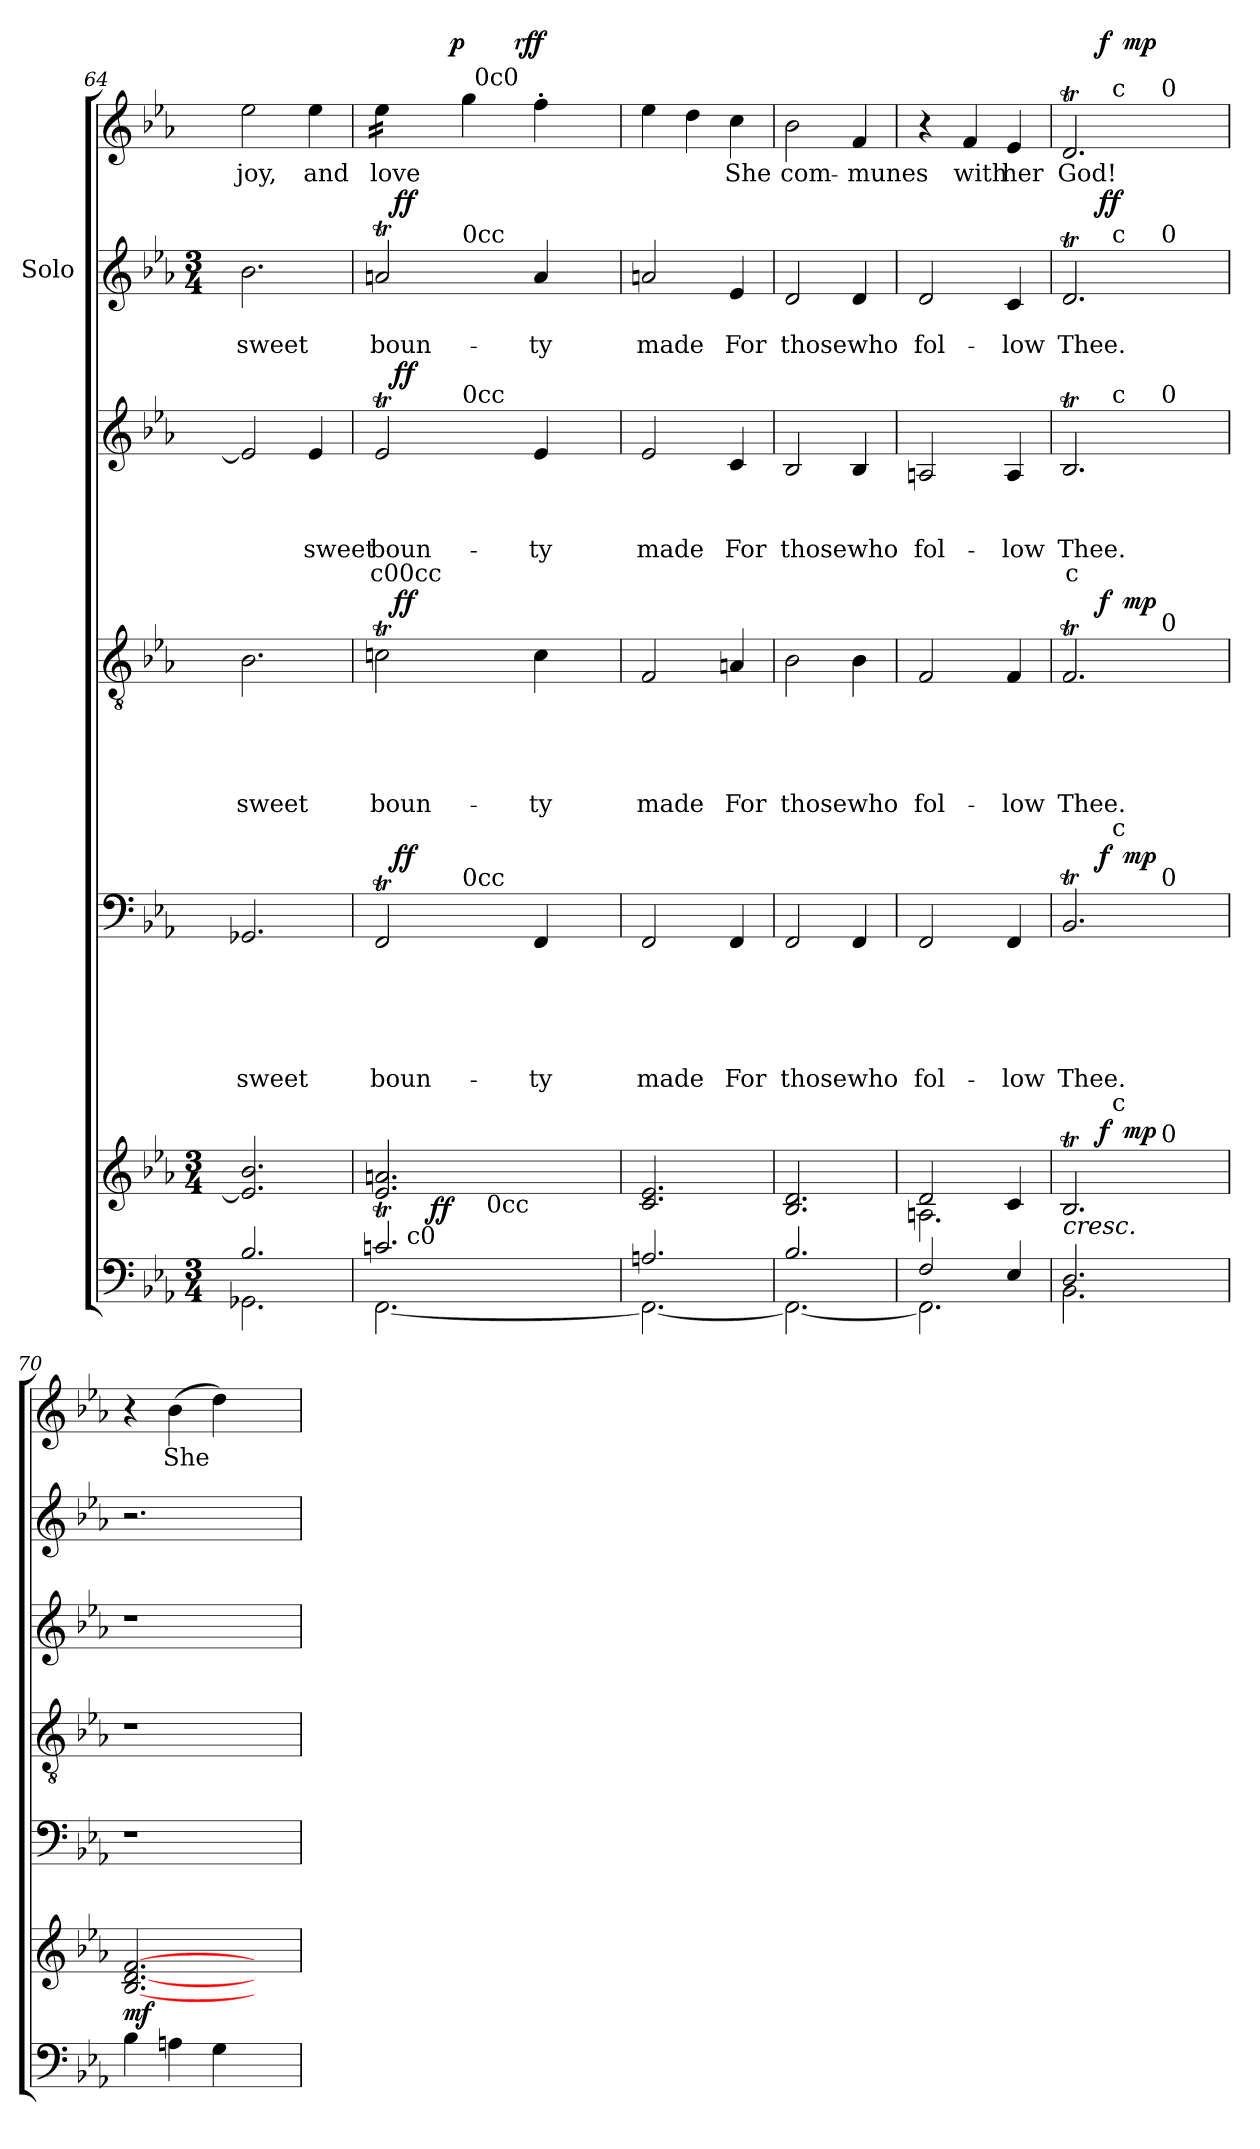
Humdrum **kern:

**kern	**kern	**dynam	**kern	**text	**text	**text	**text	**text	**text	**dynam	**kern	**text	**text	**text	**text	**text	**dynam	**kern	**text	**text	**text	**text	**dynam	**kern	**text	**text	**dynam	**kern	**text	**dynam
*part7	*part6	*part6	*part5	*part5	*part5	*part5	*part5	*part5	*part5	*part5	*part4	*part4	*part4	*part4	*part4	*part4	*part4	*part3	*part3	*part3	*part3	*part3	*part3	*part2	*part2	*part2	*part2	*part1	*part1	*part1
*staff7	*staff6	*staff6	*staff5	*staff5	*staff5	*staff5	*staff5	*staff5	*staff5	*staff5	*staff4	*staff4	*staff4	*staff4	*staff4	*staff4	*staff4	*staff3	*staff3	*staff3	*staff3	*staff3	*staff3	*staff2	*staff2	*staff2	*staff2	*staff1	*staff1	*staff1
*	*	*	*	*	*	*	*	*	*	*	*	*	*	*	*	*	*	*	*	*	*	*	*	*I"Solo	*	*	*	*	*	*
*clefF4	*clefG2	*	*clefF4	*	*	*	*	*	*	*	*clefGv2	*	*	*	*	*	*	*clefG2	*	*	*	*	*	*clefG2	*	*	*	*clefG2	*	*
*k[b-e-a-]	*k[b-e-a-]	*	*k[b-e-a-]	*	*	*	*	*	*	*	*k[b-e-a-]	*	*	*	*	*	*	*k[b-e-a-]	*	*	*	*	*	*k[b-e-a-]	*	*	*	*k[b-e-a-]	*	*
*E-:	*E-:	*	*E-:	*	*	*	*	*	*	*	*E-:	*	*	*	*	*	*	*E-:	*	*	*	*	*	*E-:	*	*	*	*E-:	*	*
*M3/4	*M3/4	*	*	*	*	*	*	*	*	*	*	*	*	*	*	*	*	*	*	*	*	*	*	*M3/4	*	*	*	*	*	*
=64	=64	=64	=64	=64	=64	=64	=64	=64	=64	=64	=64	=64	=64	=64	=64	=64	=64	=64	=64	=64	=64	=64	=64	=64	=64	=64	=64	=64	=64	=64
*^	*	*	*	*	*	*	*	*	*	*	*	*	*	*	*	*	*	*	*	*	*	*	*	*	*	*	*	*	*	*
!	!	!	!	!	!	!	!	!	!	!LO:LY:b	!	!	!	!	!	!	!LO:LY:b	!	!	!	!	!	!	!	!	!	!LO:LY:b	!	!	!LO:LY:b	!
2.B-/	2.GG-X\	2.e-/] 2.b-/	.	2.GG-X/	.	.	.	.	.	sweet	.	2.B-\	.	.	.	.	sweet	.	2e-/]	.	.	.	.	.	2.b-\	.	sweet	.	2ee-\	joy,	.
!	!	!	!	!	!	!	!	!	!	!	!	!	!	!	!	!	!	!	!	!	!	!LO:LY:b	!	!	!	!	!	!	!	!LO:LY:b	!
.	.	.	.	.	.	.	.	.	.	.	.	.	.	.	.	.	.	.	4e-/	.	.	sweet	.	.	.	.	.	.	4ee-\	and	.
!!LO:LB:g=z
=65	=65	=65	=65	=65	=65	=65	=65	=65	=65	=65	=65	=65	=65	=65	=65	=65	=65	=65	=65	=65	=65	=65	=65	=65	=65	=65	=65	=65	=65	=65	=65
!	!	!	!	!	!	!	!	!	!	!	!	!	!	!	!	!	!	!	!	!	!	!	!	!	!LO:TX:a:t=c0	!	!	!	!	!	!
!	!	!	!	!	!	!	!	!	!	!	!	!	!	!	!	!	!	!	!LO:TX:a:t=c0	!	!	!	!	!	!	!	!	!	!	!	!
!	!	!	!	!LO:TX:a:t=c0	!	!	!	!	!	!	!	!	!	!	!	!	!	!	!	!	!	!	!	!	!	!	!	!	!	!	!
!	!	!	!	!	!	!	!	!	!	!LO:LY:b	!	!	!	!	!	!	!LO:LY:b	!	!	!	!	!LO:LY:b	!LO:LY:b	!	!	!	!LO:LY:b	!	!	!LO:LY:b	!
*	*	*^	*	*^	*	*	*	*	*	*	*	*^	*	*	*	*	*	*	*^	*	*	*	*	*	*^	*	*	*	*^	*	*
*	*	*	*^	*	*	*^	*	*	*	*	*	*	*	*	*	*	*	*	*	*	*	*	*^	*	*	*	*	*	*	*^	*	*	*	*	*^	*	*
*	*	*	*	*^	*	*	*	*	*	*	*	*	*	*	*	*	*	*	*	*	*	*	*	*	*	*	*	*	*	*	*	*	*	*	*	*	*	*	*	*^	*	*
*	*	*	*	*	*	*	*	*	*	*	*	*	*	*	*	*	*	*	*	*	*	*	*	*	*	*	*	*	*	*	*	*	*	*	*	*	*	*	*tremolo	*	*	*	*	*
2.cnT/	[<2.FF\	2.e-/ 2.an/	8ryy	16.ryy	4ryy	.	2FFT/	16ryy	4ryy	.	.	.	.	.	boun-	.	2cnT\	16ryy	.	.	.	.	boun-	.	2e-T/	16ryy	4ryy	.	.	boun-	c00cc	.	2ant/	16ryy	4ryy	.	boun-	.	(>16ee-\LL	8..ryy	4..ryy	4ryy	love	.
!	!	!	!	!	!	!	!	!	!	!	!	!	!	!	!	!LO:DY:a	!	!	!	!	!	!	!	!LO:DY:a	!	!	!	!	!	!	!	!LO:DY:a	!	!	!	!	!	!LO:DY:a	!	!	!	!	!	!
.	.	.	.	.	.	.	.	2ryy	.	.	.	.	.	.	.	ff	.	2ryy	.	.	.	.	.	ff	.	2ryy	.	.	.	.	.	ff	.	2ryy	.	.	.	ff	(>16ee-\	.	.	.	.	.
!	!	!	!	!LO:TX:b:t=c0	!	!	!	!	!	!	!	!	!	!	!	!	!	!	!	!	!	!	!	!	!	!	!	!	!	!	!	!	!	!	!	!	!	!	!	!	!	!	!	!
.	.	.	.	2ryy	.	.	.	.	.	.	.	.	.	.	.	.	.	.	.	.	.	.	.	.	.	.	.	.	.	.	.	.	.	.	.	.	.	.	.	.	.	.	.	.
.	.	.	32ryy	.	.	.	.	.	.	.	.	.	.	.	.	.	.	.	.	.	.	.	.	.	.	.	.	.	.	.	.	.	.	.	.	.	.	.	(>16ee-\	.	.	.	.	.
!	!	!	!	!	!	!LO:DY:b	!	!	!	!	!	!	!	!	!	!	!	!	!	!	!	!	!	!	!	!	!	!	!	!	!	!	!	!	!	!	!	!	!	!	!	!	!	!
.	.	.	2ryy	.	.	ff	.	.	.	.	.	.	.	.	.	.	.	.	.	.	.	.	.	.	.	.	.	.	.	.	.	.	.	.	.	.	.	.	.	.	.	.	.	.
.	.	.	.	.	.	.	.	.	.	.	.	.	.	.	.	.	.	.	.	.	.	.	.	.	.	.	.	.	.	.	.	.	.	.	.	.	.	.	16ee-\JJ	.	.	.	.	.
*	*	*	*	*	*	*	*	*	*	*	*	*	*	*	*	*	*	*	*	*	*	*	*	*	*	*	*	*	*	*	*	*	*	*	*	*	*	*	*Xtremolo	*	*	*	*	*
!	!	!	!	!	!	!	!	!	!	!	!	!	!	!	!	!	!	!	!	!	!	!	!	!	!	!	!	!	!	!	!	!	!	!	!	!	!	!	!	!	!	!	!	!LO:DY:a
.	.	.	.	.	.	.	.	.	.	.	.	.	.	.	.	.	.	.	.	.	.	.	.	.	.	.	.	.	.	.	.	.	.	.	.	.	.	.	.	2ryy	.	.	.	p
!	!	!	!	!	!	!	!	!	!	!	!	!	!	!	!	!	!	!	!	!	!	!	!	!	!	!	!	!	!	!	!	!	!	!	!LO:TX:a:t=0cc	!	!	!	!	!	!	!	!	!
!	!	!	!	!	!	!	!	!	!	!	!	!	!	!	!	!	!	!	!	!	!	!	!	!	!	!	!LO:TX:a:t=0cc	!	!	!	!	!	!	!	!	!	!	!	!	!	!	!	!	!
!	!	!	!	!	!	!	!	!	!LO:TX:a:t=0cc	!	!	!	!	!	!	!	!	!	!	!	!	!	!	!	!	!	!	!	!	!	!	!	!	!	!	!	!	!	!	!	!	!	!	!
.	.	.	.	.	16ryy	.	.	.	2ryy	.	.	.	.	.	.	.	.	.	.	.	.	.	.	.	.	.	2ryy	.	.	.	.	.	.	.	2ryy	.	.	.	4gg\	.	.	32ryy	.	.
!	!	!	!	!	!	!	!	!	!	!	!	!	!	!	!	!	!	!	!	!	!	!	!	!	!	!	!	!	!	!	!	!	!	!	!	!	!	!	!	!	!	!LO:TX:a:t=0c0	!	!
.	.	.	.	.	.	.	.	.	.	.	.	.	.	.	.	.	.	.	.	.	.	.	.	.	.	.	.	.	.	.	.	.	.	.	.	.	.	.	.	.	.	4...ryy	.	.
!	!	!	!	!	!LO:TX:b:t=0cc	!	!	!	!	!	!	!	!	!	!	!	!	!	!	!	!	!	!	!	!	!	!	!	!	!	!	!	!	!	!	!	!	!	!	!	!	!	!	!
.	.	.	.	.	4..ryy	.	.	.	.	.	.	.	.	.	.	.	.	.	.	.	.	.	.	.	.	.	.	.	.	.	.	.	.	.	.	.	.	.	.	.	.	.	.	.
!	!	!	!	!	!	!	!	!	!	!	!	!	!	!	!	!	!	!	!	!	!	!	!	!	!	!	!	!	!	!	!	!	!	!	!	!	!	!	!	!	!	!	!	!LO:DY:a
.	.	.	.	.	.	.	.	.	.	.	.	.	.	.	.	.	.	.	.	.	.	.	.	.	.	.	.	.	.	.	.	.	.	.	.	.	.	.	.	.	4ryy	.	.	rf
!	!	!	!	!	!	!	!	!	!	!	!	!	!	!	!LO:LY:b	!	!	!	!	!	!	!	!LO:LY:b	!	!	!	!	!	!	!LO:LY:b	!	!	!	!	!	!	!LO:LY:b	!	!	!	!	!	!	!LO:DY:a
.	.	.	.	.	.	.	4FF/	.	.	.	.	.	.	.	-ty	.	4c\	.	.	.	.	.	-ty	.	4e-/	.	.	.	.	-ty	.	.	4a/	.	.	.	-ty	.	4ff'>\	.	.	.	.	f
.	.	.	.	.	.	.	.	8.ryy	.	.	.	.	.	.	.	.	.	8.ryy	.	.	.	.	.	.	.	8.ryy	.	.	.	.	.	.	.	8.ryy	.	.	.	.	.	.	.	.	.	.
.	.	.	.	8ryy	.	.	.	.	.	.	.	.	.	.	.	.	.	.	.	.	.	.	.	.	.	.	.	.	.	.	.	.	.	.	.	.	.	.	.	.	.	.	.	.
.	.	.	16.ryy	.	.	.	.	.	.	.	.	.	.	.	.	.	.	.	.	.	.	.	.	.	.	.	.	.	.	.	.	.	.	.	.	.	.	.	.	.	.	.	.	.
.	.	.	.	.	.	.	.	.	.	.	.	.	.	.	.	.	.	.	.	.	.	.	.	.	.	.	.	.	.	.	.	.	.	.	.	.	.	.	.	.	16ryy	.	.	.
.	.	.	.	32ryy	.	.	.	.	.	.	.	.	.	.	.	.	.	.	.	.	.	.	.	.	.	.	.	.	.	.	.	.	.	.	.	.	.	.	.	32ryy	.	.	.	.
=66	=66	=66	=66	=66	=66	=66	=66	=66	=66	=66	=66	=66	=66	=66	=66	=66	=66	=66	=66	=66	=66	=66	=66	=66	=66	=66	=66	=66	=66	=66	=66	=66	=66	=66	=66	=66	=66	=66	=66	=66	=66	=66	=66	=66
!	!	!	!	!	!	!	!	!	!	!	!	!	!	!	!LO:LY:b	!	!	!	!	!	!	!	!LO:LY:b	!	!	!	!	!	!	!LO:LY:b	!	!	!	!	!	!	!LO:LY:b	!	!	!	!	!	!	!
*	*	*v	*v	*v	*v	*	*	*	*	*	*	*	*	*	*	*	*v	*v	*	*	*	*	*	*	*v	*v	*v	*	*	*	*	*	*v	*v	*v	*	*	*	*v	*v	*v	*v	*	*
*	*	*	*	*v	*v	*v	*	*	*	*	*	*	*	*	*	*	*	*	*	*	*	*	*	*	*	*	*	*	*	*	*	*	*
2.An/	2.FF\_	2.c/ 2.e-/	.	2FF/	.	.	.	.	.	made	.	2F/	.	.	.	.	made	.	2e-/	.	.	made	.	.	2an/	.	made	.	4ee-\	.	.
.	.	.	.	.	.	.	.	.	.	.	.	.	.	.	.	.	.	.	.	.	.	.	.	.	.	.	.	.	4dd\)	.	.
!	!	!	!	!	!	!	!	!	!	!LO:LY:b	!	!	!	!	!	!	!LO:LY:b	!	!	!	!	!LO:LY:b	!	!	!	!	!LO:LY:b	!	!	!LO:LY:b	!
.	.	.	.	4FF/	.	.	.	.	.	For	.	4An/	.	.	.	.	For	.	4c/	.	.	For	.	.	4e-/	.	For	.	4cc\	She	.
=67	=67	=67	=67	=67	=67	=67	=67	=67	=67	=67	=67	=67	=67	=67	=67	=67	=67	=67	=67	=67	=67	=67	=67	=67	=67	=67	=67	=67	=67	=67	=67
!	!	!	!	!	!	!	!	!	!	!LO:LY:b	!	!	!	!	!	!	!LO:LY:b	!	!	!	!	!LO:LY:b	!	!	!	!	!LO:LY:b	!	!	!LO:LY:b	!
2.B-/	2.FF\_	2.B-/ 2.d/	.	2FF/	.	.	.	.	.	those	.	2B-\	.	.	.	.	those	.	2B-/	.	.	those	.	.	2d/	.	those	.	2b-\	com-	.
!	!	!	!	!	!	!	!	!	!	!LO:LY:b	!	!	!	!	!	!	!LO:LY:b	!	!	!	!	!LO:LY:b	!	!	!	!	!LO:LY:b	!	!	!LO:LY:b	!
.	.	.	.	4FF/	.	.	.	.	.	who	.	4B-\	.	.	.	.	who	.	4B-/	.	.	who	.	.	4d/	.	who	.	4f/	-munes	.
=68	=68	=68	=68	=68	=68	=68	=68	=68	=68	=68	=68	=68	=68	=68	=68	=68	=68	=68	=68	=68	=68	=68	=68	=68	=68	=68	=68	=68	=68	=68	=68
*	*	*^	*	*	*	*	*	*	*	*	*	*	*	*	*	*	*	*	*	*	*	*	*	*	*	*	*	*	*	*	*
!	!	!	!	!	!	!	!	!	!	!	!LO:LY:b	!	!	!	!	!	!	!LO:LY:b	!	!	!	!	!LO:LY:b	!	!	!	!	!LO:LY:b	!	!	!	!
2F/	2.FF\]	2d/	2.An\	.	2FF/	.	.	.	.	.	fol-	.	2F/	.	.	.	.	fol-	.	2An/	.	.	fol-	.	.	2d/	.	fol-	.	4r	.	.
!	!	!	!	!	!	!	!	!	!	!	!	!	!	!	!	!	!	!	!	!	!	!	!	!	!	!	!	!	!	!	!LO:LY:b	!
.	.	.	.	.	.	.	.	.	.	.	.	.	.	.	.	.	.	.	.	.	.	.	.	.	.	.	.	.	.	4f/	with	.
!	!	!	!	!	!	!	!	!	!	!	!LO:LY:b	!	!	!	!	!	!	!LO:LY:b	!	!	!	!	!LO:LY:b	!	!	!	!	!LO:LY:b	!	!	!LO:LY:b	!
4E-/	.	4c/	.	.	4FF/	.	.	.	.	.	-low	.	4F/	.	.	.	.	-low	.	4A/	.	.	-low	.	.	4c/	.	-low	.	4e-/	her	.
*	*	*v	*v	*	*	*	*	*	*	*	*	*	*	*	*	*	*	*	*	*	*	*	*	*	*	*	*	*	*	*	*	*
=69	=69	=69	=69	=69	=69	=69	=69	=69	=69	=69	=69	=69	=69	=69	=69	=69	=69	=69	=69	=69	=69	=69	=69	=69	=69	=69	=69	=69	=69	=69	=69
!	!	!	!LO:HP:b	!	!	!	!	!	!	!LO:LY:b	!	!	!	!	!	!	!LO:LY:b	!	!	!	!	!LO:LY:b	!LO:LY:b	!	!	!	!LO:LY:b	!	!	!LO:LY:b	!
*	*	*^	*	*^	*	*	*	*	*	*	*	*^	*	*	*	*	*	*	*^	*	*	*	*	*	*^	*	*	*	*^	*	*
*	*	*	*^	*	*	*^	*	*	*	*	*	*	*	*	*^	*	*	*	*	*	*	*	*^	*	*	*	*	*	*	*^	*	*	*	*	*^	*	*
*	*	*	*	*^	*	*	*	*^	*	*	*	*	*	*	*	*	*	*^	*	*	*	*	*	*	*	*	*	*	*	*	*	*	*	*	*^	*	*	*	*	*	*^	*	*
*	*	*	*	*	*^	*	*	*	*	*^	*	*	*	*	*	*	*	*	*	*	*	*	*	*	*	*	*	*	*	*	*	*	*	*	*	*	*	*	*^	*	*	*	*	*	*	*^	*	*
2.D/	2.BB-\	2.B-T/	8.ryy	4ryy	8..ryy	4..ryy	<	2.BB-T/	8.ryy	4ryy	8..ryy	4..ryy	.	.	.	.	.	Thee.	.	2.FT/	8.ryy	4ryy	4..ryy	.	.	.	.	Thee.	.	2.B-T/	8..ryy	4..ryy	.	.	Thee.	c	.	2.dt/	8.ryy	4ryy	8..ryy	4..ryy	.	Thee.	.	2.dt/	8.ryy	4ryy	8..ryy	4..ryy	God!	.
!	!	!	!	!	!	!	!LO:DY:a	!	!	!	!	!	!	!	!	!	!	!	!LO:DY:a	!	!	!	!	!	!	!	!	!	!LO:DY:a	!	!	!	!	!	!	!	!	!	!	!	!	!	!	!	!LO:DY:a	!	!	!	!	!	!	!
!	!	!	!	!	!	!	!	!	!	!	!	!	!	!	!	!	!	!	!	!	!	!	!	!	!	!	!	!	!	!	!	!	!	!	!	!	!	!	!	!	!	!	!	!	!LO:DY:n=1:b	!	!	!	!	!	!	!LO:DY:a
.	.	.	2ryy	.	.	.	f	.	2ryy	.	.	.	.	.	.	.	.	.	f	.	2ryy	.	.	.	.	.	.	.	f	.	.	.	.	.	.	.	.	.	2ryy	.	.	.	.	.	f f	.	2ryy	.	.	.	.	f
!	!	!	!	!	!	!	!	!	!	!	!	!	!	!	!	!	!	!	!	!	!	!	!	!	!	!	!	!	!	!	!	!	!	!	!	!	!	!	!	!	!	!	!	!	!	!	!	!	!LO:TX:a:t=c	!	!	!
!	!	!	!	!	!	!	!	!	!	!	!	!	!	!	!	!	!	!	!	!	!	!	!	!	!	!	!	!	!	!	!	!	!	!	!	!	!	!	!	!	!LO:TX:a:t=c	!	!	!	!	!	!	!	!	!	!	!
!	!	!	!	!	!	!	!	!	!	!	!	!	!	!	!	!	!	!	!	!	!	!	!	!	!	!	!	!	!	!	!LO:TX:a:t=c	!	!	!	!	!	!	!	!	!	!	!	!	!	!	!	!	!	!	!	!	!
!	!	!	!	!	!	!	!	!	!	!	!LO:TX:a:t=c	!	!	!	!	!	!	!	!	!	!	!	!	!	!	!	!	!	!	!	!	!	!	!	!	!	!	!	!	!	!	!	!	!	!	!	!	!	!	!	!	!
!	!	!	!	!	!LO:TX:a:t=c	!	!	!	!	!	!	!	!	!	!	!	!	!	!	!	!	!	!	!	!	!	!	!	!	!	!	!	!	!	!	!	!	!	!	!	!	!	!	!	!	!	!	!	!	!	!	!
.	.	.	.	.	2ryy	.	.	.	.	.	2ryy	.	.	.	.	.	.	.	.	.	.	.	.	.	.	.	.	.	.	.	2ryy	.	.	.	.	.	.	.	.	.	2ryy	.	.	.	.	.	.	.	2ryy	.	.	.
!	!	!	!	!	!	!	!LO:DY:a	!	!	!	!	!	!	!	!	!	!	!	!LO:DY:a	!	!	!	!	!	!	!	!	!	!LO:DY:a	!	!	!	!	!	!	!	!	!	!	!	!	!	!	!	!LO:DY:n=2:a	!	!	!	!	!	!	!
!	!	!	!	!	!	!	!	!	!	!	!	!	!	!	!	!	!	!	!	!	!	!	!	!	!	!	!	!	!	!	!	!	!	!	!	!	!	!	!	!	!	!	!	!	!LO:DY:n=3:b	!	!	!	!	!	!	!LO:DY:a
.	.	.	.	2ryy	.	.	mp	.	.	2ryy	.	.	.	.	.	.	.	.	mp	.	.	2ryy	.	.	.	.	.	.	mp	.	.	.	.	.	.	.	.	.	.	2ryy	.	.	.	.	mp mp	.	.	2ryy	.	.	.	mp
!	!	!	!	!	!	!	!	!	!	!	!	!	!	!	!	!	!	!	!	!	!	!	!	!	!	!	!	!	!	!	!	!	!	!	!	!	!	!	!	!	!	!	!	!	!	!	!	!	!	!LO:TX:a:t=0	!	!
!	!	!	!	!	!	!	!	!	!	!	!	!	!	!	!	!	!	!	!	!	!	!	!	!	!	!	!	!	!	!	!	!	!	!	!	!	!	!	!	!	!	!LO:TX:a:t=0	!	!	!	!	!	!	!	!	!	!
!	!	!	!	!	!	!	!	!	!	!	!	!	!	!	!	!	!	!	!	!	!	!	!	!	!	!	!	!	!	!	!	!LO:TX:a:t=0	!	!	!	!	!	!	!	!	!	!	!	!	!	!	!	!	!	!	!	!
!	!	!	!	!	!	!	!	!	!	!	!	!	!	!	!	!	!	!	!	!	!	!	!LO:TX:a:t=0	!	!	!	!	!	!	!	!	!	!	!	!	!	!	!	!	!	!	!	!	!	!	!	!	!	!	!	!	!
!	!	!	!	!	!	!	!	!	!	!	!	!LO:TX:a:t=0	!	!	!	!	!	!	!	!	!	!	!	!	!	!	!	!	!	!	!	!	!	!	!	!	!	!	!	!	!	!	!	!	!	!	!	!	!	!	!	!
!	!	!	!	!	!	!LO:TX:a:t=0	!	!	!	!	!	!	!	!	!	!	!	!	!	!	!	!	!	!	!	!	!	!	!	!	!	!	!	!	!	!	!	!	!	!	!	!	!	!	!	!	!	!	!	!	!	!
.	.	.	.	.	.	4ryy	.	.	.	.	.	4ryy	.	.	.	.	.	.	.	.	.	.	4ryy	.	.	.	.	.	.	.	.	4ryy	.	.	.	.	.	.	.	.	.	4ryy	.	.	.	.	.	.	.	4ryy	.	.
.	.	.	16ryy	.	.	16ryy	.	.	16ryy	.	.	16ryy	.	.	.	.	.	.	.	.	16ryy	.	16ryy	.	.	.	.	.	.	.	.	16ryy	.	.	.	.	.	.	16ryy	.	.	16ryy	.	.	.	.	16ryy	.	.	16ryy	.	.
.	.	.	.	.	32ryy	.	.	.	.	.	32ryy	.	.	.	.	.	.	.	.	.	.	.	.	.	.	.	.	.	.	.	32ryy	.	.	.	.	.	.	.	.	.	32ryy	.	.	.	.	.	.	.	32ryy	.	.	.
*v	*v	*	*	*	*	*	*	*	*	*	*	*	*	*	*	*	*	*	*	*	*	*	*	*	*	*	*	*	*	*	*	*	*	*	*	*	*	*	*	*	*	*	*	*	*	*	*	*	*	*	*	*
.	.	.	.	.	.	[	.	.	.	.	.	.	.	.	.	.	.	.	.	.	.	.	.	.	.	.	.	.	.	.	.	.	.	.	.	.	.	.	.	.	.	.	.	.	.	.	.	.	.	.	.
=70	=70	=70	=70	=70	=70	=70	=70	=70	=70	=70	=70	=70	=70	=70	=70	=70	=70	=70	=70	=70	=70	=70	=70	=70	=70	=70	=70	=70	=70	=70	=70	=70	=70	=70	=70	=70	=70	=70	=70	=70	=70	=70	=70	=70	=70	=70	=70	=70	=70	=70	=70
!	!	!	!	!	!	!LO:DY:b	!LO:N:vis=1	!	!	!	!	!	!	!	!	!	!	!	!LO:N:vis=1	!	!	!	!	!	!	!	!	!	!LO:N:vis=1	!	!	!	!	!	!	!	!LO:N:vis=1	!	!	!	!	!	!	!	!	!	!	!	!	!	!
*	*v	*v	*v	*v	*v	*	*	*	*	*	*	*	*	*	*	*	*	*	*v	*v	*v	*v	*	*	*	*	*	*	*v	*v	*v	*	*	*	*	*	*v	*v	*v	*v	*v	*	*	*	*v	*v	*v	*v	*v	*	*
*	*	*	*v	*v	*v	*v	*v	*	*	*	*	*	*	*	*	*	*	*	*	*	*	*	*	*	*	*	*	*	*	*	*	*	*	*
4B-\	[<2.B-/ [<2.d/ [>2.f/	mf	1r	.	.	.	.	.	.	.	1r	.	.	.	.	.	.	1r	.	.	.	.	.	2.r	.	.	.	4r	.	.
!	!	!	!	!	!	!	!	!	!	!	!	!	!	!	!	!	!	!	!	!	!	!	!	!	!	!	!	!	!LO:LY:b	!
4An\	.	.	.	.	.	.	.	.	.	.	.	.	.	.	.	.	.	.	.	.	.	.	.	.	.	.	.	(>4b-\	She	.
4G\	.	.	.	.	.	.	.	.	.	.	.	.	.	.	.	.	.	.	.	.	.	.	.	.	.	.	.	4dd\)	.	.
4ryy	4ryy	.	.	.	.	.	.	.	.	.	.	.	.	.	.	.	.	.	.	.	.	.	.	4ryy	.	.	.	4ryy	.	.
=	=	=	=	=	=	=	=	=	=	=	=	=	=	=	=	=	=	=	=	=	=	=	=	=	=	=	=	=	=	=
*-	*-	*-	*-	*-	*-	*-	*-	*-	*-	*-	*-	*-	*-	*-	*-	*-	*-	*-	*-	*-	*-	*-	*-	*-	*-	*-	*-	*-	*-	*-
